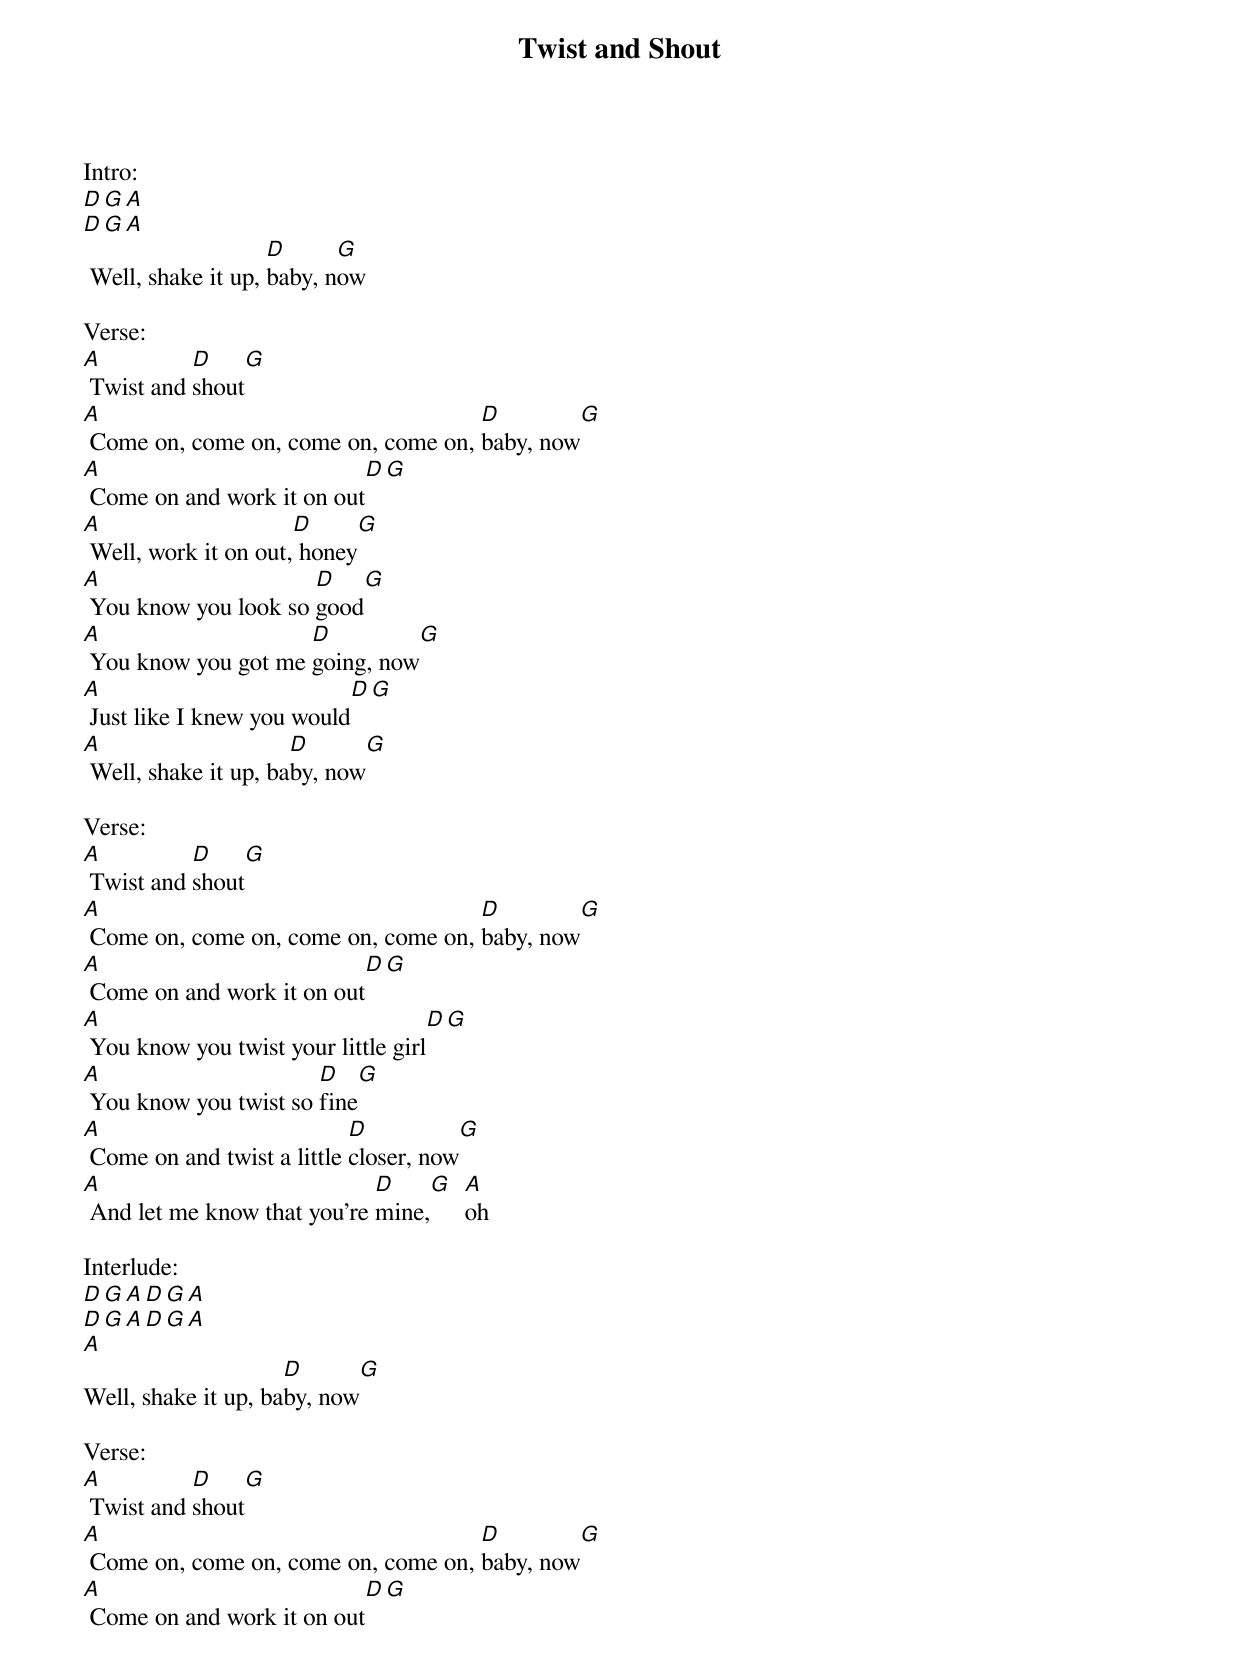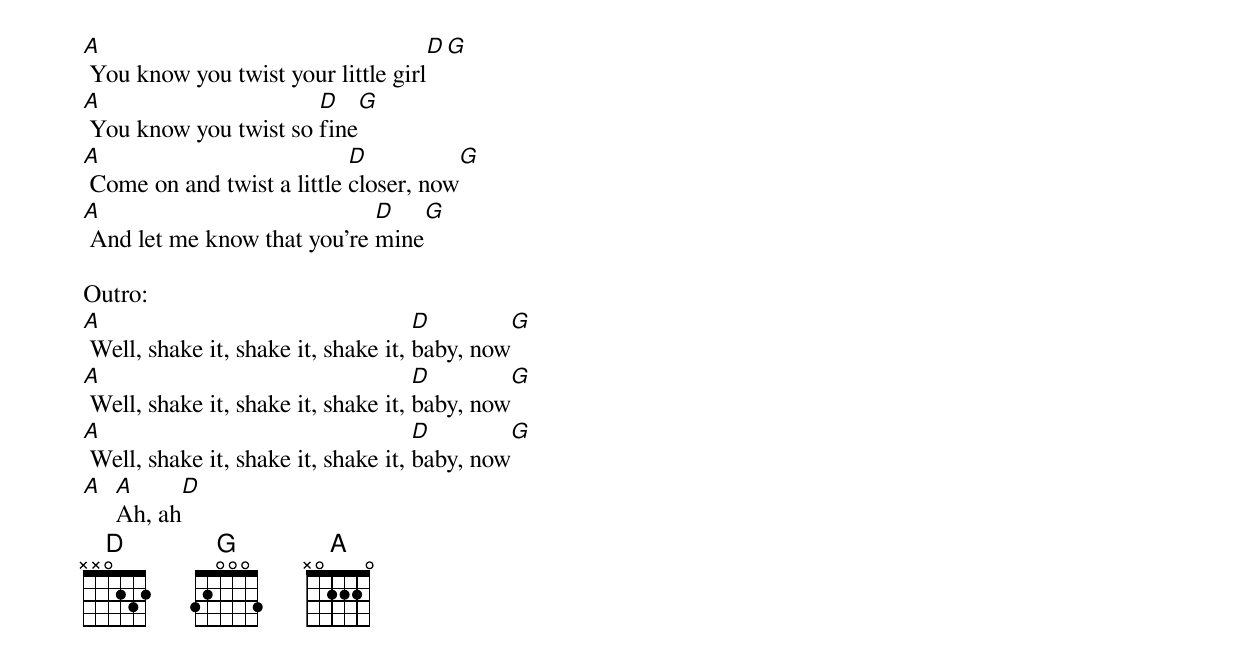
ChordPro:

{title:Twist and Shout}
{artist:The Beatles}
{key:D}
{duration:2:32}
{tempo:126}
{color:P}

Intro:
[D][G][A]
[D][G][A]
 Well, shake it up, [D]baby, n[G]ow

Verse:
[A] Twist and [D]shout[G]
[A] Come on, come on, come on, come on, [D]baby, now[G]
[A] Come on and work it on out[D][G]
[A] Well, work it on out,[D] honey[G]
[A] You know you look so [D]good[G]
[A] You know you got me [D]going, now[G]
[A] Just like I knew you would[D][G]
[A] Well, shake it up, ba[D]by, now[G]

Verse:
[A] Twist and [D]shout[G]
[A] Come on, come on, come on, come on, [D]baby, now[G]
[A] Come on and work it on out[D][G]
[A] You know you twist your little girl[D][G]
[A] You know you twist so [D]fine[G]
[A] Come on and twist a little [D]closer, now[G]
[A] And let me know that you're [D]mine,[G]  [A]oh

Interlude:
[D][G][A][D][G][A]
[D][G][A][D][G][A]
[A]
Well, shake it up, ba[D]by, now[G]

Verse:
[A] Twist and [D]shout[G]
[A] Come on, come on, come on, come on, [D]baby, now[G]
[A] Come on and work it on out[D][G]
[A] You know you twist your little girl[D][G]
[A] You know you twist so [D]fine[G]
[A] Come on and twist a little [D]closer, now[G]
[A] And let me know that you're [D]mine[G]

Outro:
[A] Well, shake it, shake it, shake it, [D]baby, now[G]
[A] Well, shake it, shake it, shake it, [D]baby, now[G]
[A] Well, shake it, shake it, shake it, [D]baby, now[G]
[A]  [A]Ah, ah[D]
